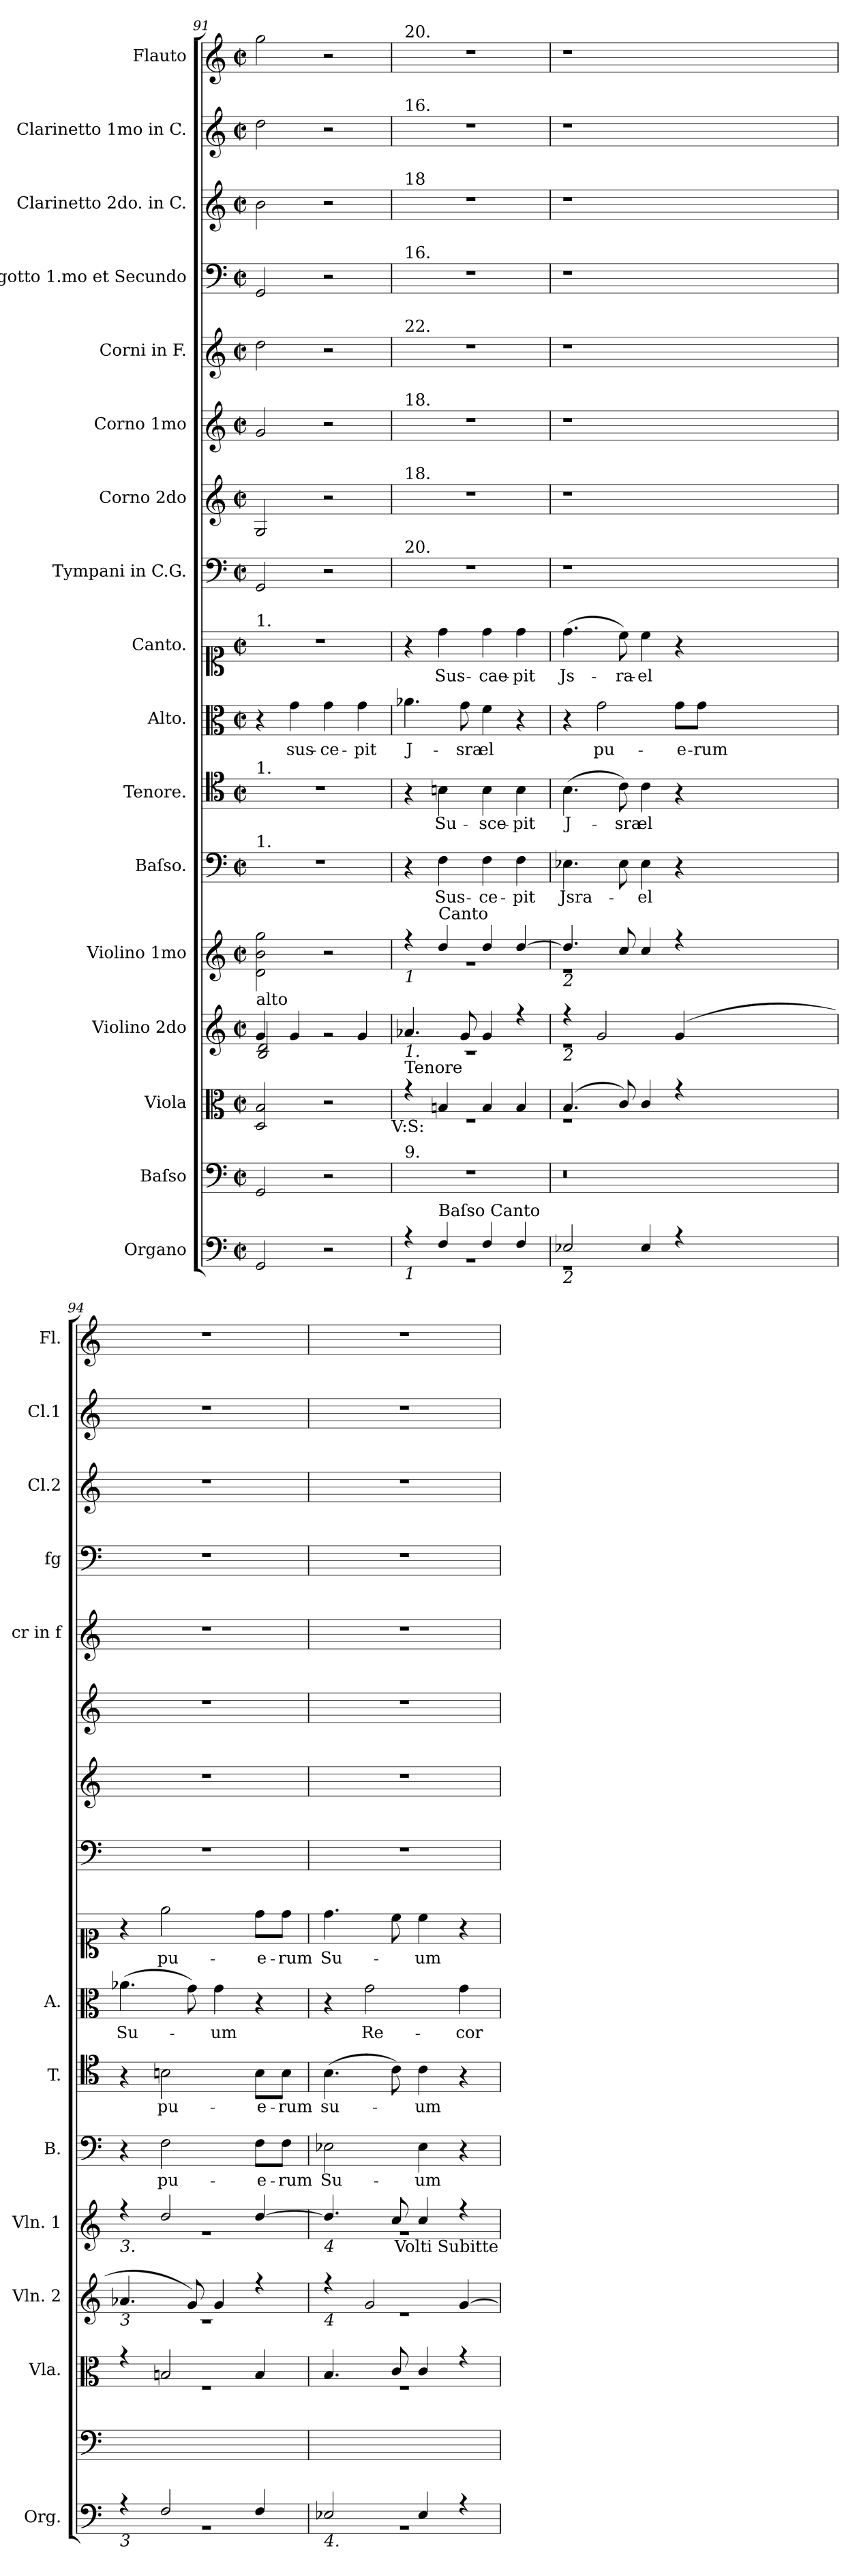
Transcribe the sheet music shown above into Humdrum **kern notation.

**kern	**kern	**kern	**kern	**kern	**kern	**text	**kern	**text	**kern	**text	**kern	**text	**kern	**kern	**kern	**kern	**kern	**kern	**kern	**kern
*part17	*part16	*part15	*part14	*part13	*part12	*part12	*part11	*part11	*part10	*part10	*part9	*part9	*part8	*part7	*part6	*part5	*part4	*part3	*part2	*part1
*staff17	*staff16	*staff15	*staff14	*staff13	*staff12	*staff12	*staff11	*staff11	*staff10	*staff10	*staff9	*staff9	*staff8	*staff7	*staff6	*staff5	*staff4	*staff3	*staff2	*staff1
*I"Organo	*I"Baſso	*I"Viola	*I"Violino 2do	*I"Violino 1mo	*I"Baſso.	*	*I"Tenore.	*	*I"Alto.	*	*I"Canto.	*	*I"Tympani in C.G.	*I"Corno 2do	*I"Corno 1mo	*I"Corni in F.	*I"Fagotto 1.mo et Secundo	*I"Clarinetto 2do. in C.	*I"Clarinetto 1mo in C.	*I"Flauto
*I'Org.	*	*I'Vla.	*I'Vln. 2	*I'Vln. 1	*I'B.	*	*I'T.	*	*I'A.	*	*	*	*	*	*	*I'cr in f	*I'fg	*I'Cl.2	*I'Cl.1	*I'Fl.
*clefF4	*clefF4	*clefC3	*clefG2	*clefG2	*clefF4	*	*clefC4	*	*clefC3	*	*clefC1	*	*clefF4	*clefG2	*clefG2	*clefG2	*clefF4	*clefG2	*clefG2	*clefG2
*	*	*	*	*	*	*	*	*	*	*	*	*	*	*	*	*ITrd4c7	*	*	*	*
*k[]	*k[]	*k[]	*k[]	*k[]	*k[]	*	*k[]	*	*k[]	*	*k[]	*	*k[]	*k[]	*k[]	*k[b-]	*k[]	*k[]	*k[]	*k[]
*M2/2	*M2/2	*M2/2	*M2/2	*M2/2	*M2/2	*	*M2/2	*	*M2/2	*	*M2/2	*	*M2/2	*M2/2	*M2/2	*M2/2	*M2/2	*M2/2	*M2/2	*M2/2
*met(c|)	*met(c|)	*met(c|)	*met(c|)	*met(c|)	*met(c|)	*	*met(c|)	*	*met(c|)	*	*met(c|)	*	*met(c|)	*met(c|)	*met(c|)	*met(c|)	*met(c|)	*met(c|)	*met(c|)	*met(c|)
=91	=91	=91	=91	=91	=91	=91	=91	=91	=91	=91	=91	=91	=91	=91	=91	=91	=91	=91	=91	=91
*	*	*	*^	*	*	*	*	*	*	*	*	*	*	*	*	*	*	*	*	*
!	!	!	!	!	!	!	!	!	!	!	!	!LO:TX:a:t=1.	!	!	!	!	!	!	!	!	!
!	!	!	!	!	!	!	!	!LO:TX:a:t=1.	!	!	!	!	!	!	!	!	!	!	!	!	!
!	!	!	!	!	!	!LO:TX:a:t=1.	!	!	!	!	!	!	!	!	!	!	!	!	!	!	!
!	!	!	!LO:TX:a:t=alto	!	!	!	!	!	!	!	!	!	!	!	!	!	!	!	!	!	!
2GG/	2GG/	2D/ 2B/	4g!/	2B/ 2d/	2d\ 2b\ 2gg\	1r	.	1r	.	4r	.	1r	.	2GG/	2G/	2g/	2g\	2GG/	2b\	2dd\	2gg\
.	.	.	4g!/	.	.	.	.	.	.	4g\	sus-	.	.	.	.	.	.	.	.	.	.
2r	2r	2r	4ryy	2rg	2r	.	.	.	.	4g\	-ce-	.	.	2r	2r	2r	2r	2r	2r	2r	2r
.	.	.	4g!/	.	.	.	.	.	.	4g\	-pit	.	.	.	.	.	.	.	.	.	.
!	!	!LO:TX:b:t=V&colon;S&colon;	!	!	!	!	!	!	!	!	!	!	!	!	!	!	!	!	!	!	!
=92	=92	=92	=92	=92	=92	=92	=92	=92	=92	=92	=92	=92	=92	=92	=92	=92	=92	=92	=92	=92	=92
*^	*	*^	*	*	*^	*	*	*	*	*	*	*	*	*	*	*	*	*	*	*	*
!	!	!	!	!	!	!	!	!	!	!	!	!	!	!	!	!	!	!	!	!	!	!	!	!LO:TX:a:t=20.
!	!	!	!	!	!	!	!	!	!	!	!	!	!	!	!	!	!	!	!	!	!	!	!LO:TX:a:t=16.	!
!	!	!	!	!	!	!	!	!	!	!	!	!	!	!	!	!	!	!	!	!	!	!LO:TX:a:t=18	!	!
!	!	!	!	!	!	!	!	!	!	!	!	!	!	!	!	!	!	!	!	!	!LO:TX:a:t=16.	!	!	!
!	!	!	!	!	!	!	!	!	!	!	!	!	!	!	!	!	!	!	!	!LO:TX:a:t=22.	!	!	!	!
!	!	!	!	!	!	!	!	!	!	!	!	!	!	!	!	!	!	!	!LO:TX:a:t=18.	!	!	!	!	!
!	!	!	!	!	!	!	!	!	!	!	!	!	!	!	!	!	!	!LO:TX:a:t=18.	!	!	!	!	!	!
!	!	!	!	!	!	!	!	!	!	!	!	!	!	!	!	!	!LO:TX:a:t=20.	!	!	!	!	!	!	!
!	!	!	!	!	!	!	!LO:TX:b:i:t=1	!	!	!	!	!	!	!	!	!	!	!	!	!	!	!	!	!
!	!	!	!	!	!LO:TX:b:i:t=1.	!	!	!	!	!	!	!	!	!	!	!	!	!	!	!	!	!	!	!
!	!	!	!LO:TX:a:t=Tenore	!	!	!	!	!	!	!	!	!	!	!	!	!	!	!	!	!	!	!	!	!
!	!	!LO:TX:a:t=9.	!	!	!	!	!	!	!	!	!	!	!	!	!	!	!	!	!	!	!	!	!	!
!LO:TX:b:i:t=1	!	!	!	!	!	!	!	!	!	!	!	!	!	!	!	!	!	!	!	!	!	!	!	!
4r	1r	1r	4r	1rF	4.a-X!/	1r	4r	1r	4r	.	4r	.	4.a-X\	J-	4r	.	1r	1r	1r	1r	1r	1r	1r	1r
!	!	!	!	!	!	!	!LO:TX:a:t=Canto	!	!	!	!	!	!	!	!	!	!	!	!	!	!	!	!	!
!LO:TX:a:t=Baſso Canto	!	!	!	!	!	!	!	!	!	!	!	!	!	!	!	!	!	!	!	!	!	!	!	!
4F!/	.	.	4Bn!/	.	.	.	4dd!/	.	4F\	Sus-	4Bn\	Su-	.	.	4dd\	Sus-	.	.	.	.	.	.	.	.
.	.	.	.	.	8g!/	.	.	.	.	.	.	.	8g\	-sra-	.	.	.	.	.	.	.	.	.	.
4F!/	.	.	4B!/	.	4g!/	.	4dd!/	.	4F\	-ce-	4B\	-sce-	4f\	-el	4dd\	-cae-	.	.	.	.	.	.	.	.
4F!/	.	.	4B!/	.	4r	.	[4dd!/	.	4F\	-pit	4B\	-pit	4r	.	4dd\	-pit	.	.	.	.	.	.	.	.
=93	=93	=93	=93	=93	=93	=93	=93	=93	=93	=93	=93	=93	=93	=93	=93	=93	=93	=93	=93	=93	=93	=93	=93	=93
!	!	!	!	!	!	!	!LO:TX:b:i:t=2	!	!	!	!	!	!	!	!	!	!	!	!	!	!	!	!	!
!	!	!	!	!	!LO:TX:b:i:t=2	!	!	!	!	!	!	!	!	!	!	!	!	!	!	!	!	!	!	!
!LO:TX:b:i:t=2	!	!	!	!	!	!	!	!	!	!	!	!	!	!	!	!	!	!	!	!	!	!	!	!
2E-X!/	1r	0.r	(4.B!/	1rF	4r	1re	4.dd!/]	1r	4.E-X\	Jsra-	(4.B\	J-	4r	.	(4.dd\	Js-	1r	1r	1r	1r	1r	1r	1r	1r
.	.	.	.	.	2g!/	.	.	.	.	.	.	.	2g\	pu-	.	.	.	.	.	.	.	.	.	.
.	.	.	8c!/)	.	.	.	8cc!/	.	8E-\	.	8c\)	-sra-	.	.	8cc\)	-ra-	.	.	.	.	.	.	.	.
4E-!/	.	.	4c!/	.	.	.	4cc!/	.	4E-\	-el	4c\	-el	.	.	4cc\	-el	.	.	.	.	.	.	.	.
4r	.	.	4r	.	(4g!/	.	4r	.	4r	.	4r	.	8g\L	-e-	4r	.	.	.	.	.	.	.	.	.
.	.	.	.	.	.	.	.	.	.	.	.	.	8g\J	-rum	.	.	.	.	.	.	.	.	.	.
0ryy	0ryy	.	0ryy	0ryy	0ryy	0ryy	0ryy	0ryy	0ryy	.	0ryy	.	0ryy	.	0ryy	.	0ryy	0ryy	0ryy	0ryy	0ryy	0ryy	0ryy	0ryy
=94	=94	=94	=94	=94	=94	=94	=94	=94	=94	=94	=94	=94	=94	=94	=94	=94	=94	=94	=94	=94	=94	=94	=94	=94
!	!	!	!	!	!	!	!LO:TX:b:i:t=3.	!	!	!	!	!	!	!	!	!	!	!	!	!	!	!	!	!
!	!	!	!	!	!LO:TX:b:i:t=3	!	!	!	!	!	!	!	!	!	!	!	!	!	!	!	!	!	!	!
!LO:TX:b:i:t=3	!	!	!	!	!	!	!	!	!	!	!	!	!	!	!	!	!	!	!	!	!	!	!	!
4r	1r	1ryy	4r	1rF	4.a-X!/	1r	4r	1r	4r	.	4r	.	(4.a-X\	Su-	4r	.	1r	1r	1r	1r	1r	1r	1r	1r
2F!/	.	.	2Bn!/	.	.	.	2dd!/	.	2F\	pu-	2Bn\	pu-	.	.	2ee\	pu-	.	.	.	.	.	.	.	.
.	.	.	.	.	8g!/)	.	.	.	.	.	.	.	8g\)	.	.	.	.	.	.	.	.	.	.	.
.	.	.	.	.	4g!/	.	.	.	.	.	.	.	4g\	-um	.	.	.	.	.	.	.	.	.	.
4F!/	.	.	4B!/	.	4r	.	[4dd!/	.	8F\L	-e-	8B\L	-e-	4r	.	8dd\L	-e-	.	.	.	.	.	.	.	.
.	.	.	.	.	.	.	.	.	8F\J	-rum	8B\J	-rum	.	.	8dd\J	-rum	.	.	.	.	.	.	.	.
=95	=95	=95	=95	=95	=95	=95	=95	=95	=95	=95	=95	=95	=95	=95	=95	=95	=95	=95	=95	=95	=95	=95	=95	=95
!	!	!	!	!	!	!	!LO:TX:b:i:t=4	!	!	!	!	!	!	!	!	!	!	!	!	!	!	!	!	!
!	!	!	!	!	!LO:TX:b:i:t=4	!	!	!	!	!	!	!	!	!	!	!	!	!	!	!	!	!	!	!
!LO:TX:b:i:t=4.	!	!	!	!	!	!	!	!	!	!	!	!	!	!	!	!	!	!	!	!	!	!	!	!
2E-X!/	1r	1ryy	4.B!/	1rF	4r	1re	4.dd!/]	1r	2E-X\	Su-	(4.B\	su-	4r	.	4.dd\	Su-	1r	1r	1r	1r	1r	1r	1r	1r
.	.	.	.	.	2g!/	.	.	.	.	.	.	.	2g\	Re-	.	.	.	.	.	.	.	.	.	.
.	.	.	8c!/	.	.	.	8cc!/	.	.	.	8c\)	.	.	.	8cc\	.	.	.	.	.	.	.	.	.
4E-!/	.	.	4c!/	.	.	.	4cc!/	.	4E-\	-um	4c\	-um	.	.	4cc\	-um	.	.	.	.	.	.	.	.
4r	.	.	4r	.	[4g!/	.	4r	.	4r	.	4r	.	4g\	-cor-	4r	.	.	.	.	.	.	.	.	.
*	*	*	*v	*v	*	*	*v	*v	*	*	*	*	*	*	*	*	*	*	*	*	*	*	*	*
*v	*v	*	*	*v	*v	*	*	*	*	*	*	*	*	*	*	*	*	*	*	*	*	*
!	!	!	!	!LO:TX:b:t=Volti Subitte	!	!	!	!	!	!	!	!	!	!	!	!	!	!	!	!
=	=	=	=	=	=	=	=	=	=	=	=	=	=	=	=	=	=	=	=	=
*-	*-	*-	*-	*-	*-	*-	*-	*-	*-	*-	*-	*-	*-	*-	*-	*-	*-	*-	*-	*-
